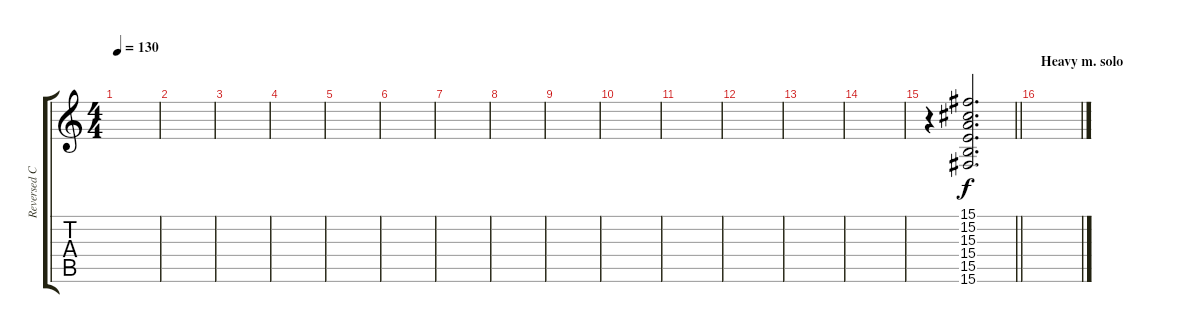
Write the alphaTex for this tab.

\track ("Reversed Cymbals" "Reversed C") {instrument reversecymbal}
\staff {score tabs}
\tuning (Eb4 Bb3 Gb3 Db3 Ab2 Eb2) {hide}
\ts (4 4)
\tempo 130
\clef g2
\ks c
|
|
|
|
|
|
|
|
|
|
|
|
|
|
\barLineRight lightlight
r.4 (15.1 15.2 15.3 15.4 15.5 15.6).2{d} |
\section ("" "Heavy m. solo")
